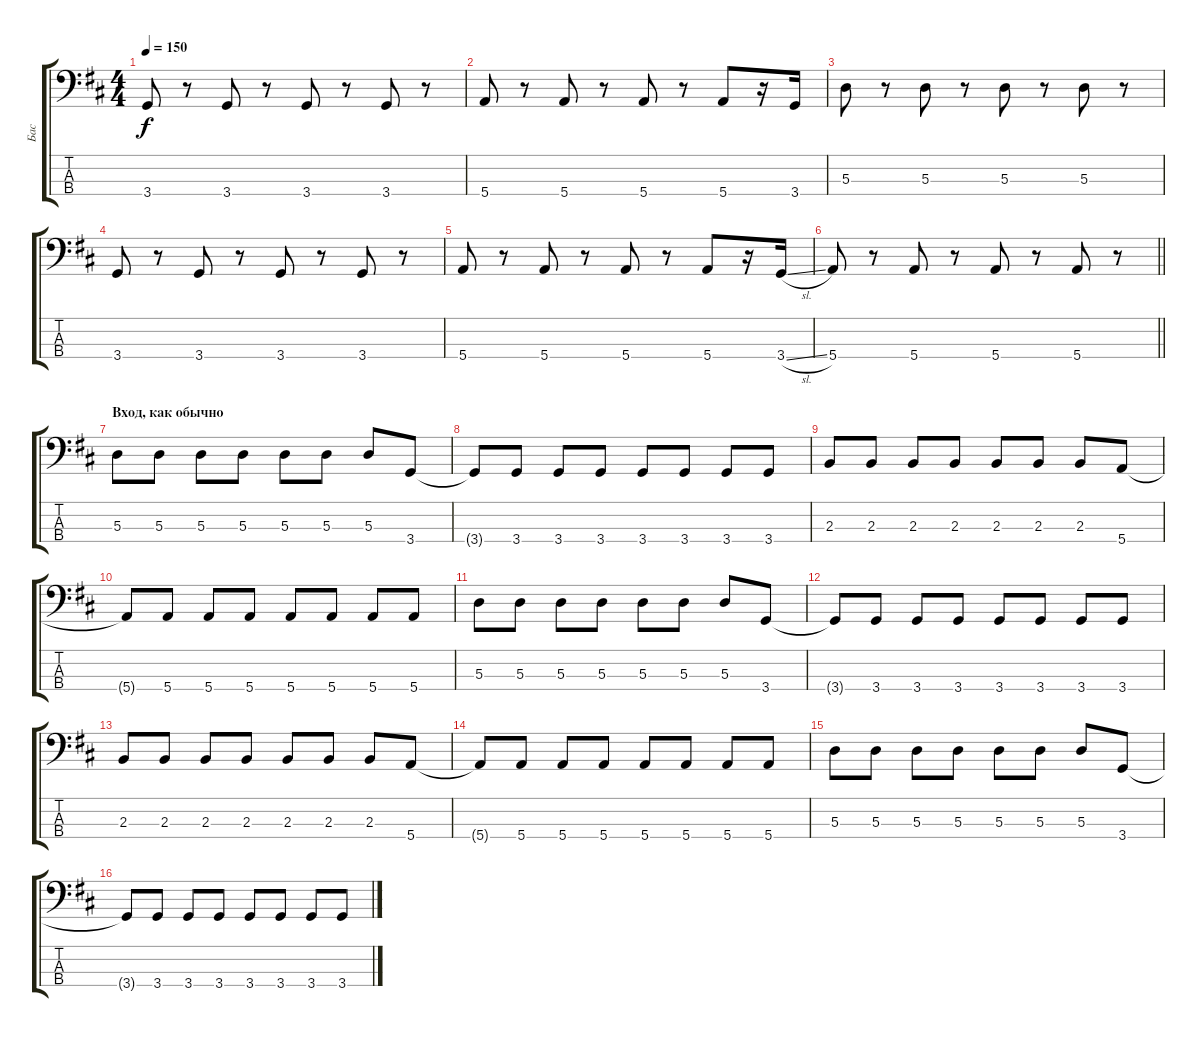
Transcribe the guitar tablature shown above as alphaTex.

\track ("Бас" "Бас") {instrument electricbassfinger}
\staff {score tabs}
\tuning (G2 D2 A1 E1) {hide}
\ts (4 4)
\tempo 150
\clef f4
\ks bminor
3.4.8{dy f} r.8 3.4.8 r.8 3.4.8 r.8 3.4.8 r.8 |
5.4.8 r.8 5.4.8 r.8 5.4.8 r.8 5.4.8 r.16 3.4.16 |
5.3.8 r.8 5.3.8 r.8 5.3.8 r.8 5.3.8 r.8 |
3.4.8 r.8 3.4.8 r.8 3.4.8 r.8 3.4.8 r.8 |
5.4.8 r.8 5.4.8 r.8 5.4.8 r.8 5.4.8 r.16 3.4{sl}.16 |
\barLineRight lightlight
5.4.8 r.8 5.4.8 r.8 5.4.8 r.8 5.4.8 r.8 |
\section ("" "Вход, как обычно")
5.3.8 5.3.8 5.3.8 5.3.8 5.3.8 5.3.8 5.3.8 3.4.8 |
3.4{t}.8 3.4.8 3.4.8 3.4.8 3.4.8 3.4.8 3.4.8 3.4.8 |
2.3.8 2.3.8 2.3.8 2.3.8 2.3.8 2.3.8 2.3.8 5.4.8 |
5.4{t}.8 5.4.8 5.4.8 5.4.8 5.4.8 5.4.8 5.4.8 5.4.8 |
5.3.8 5.3.8 5.3.8 5.3.8 5.3.8 5.3.8 5.3.8 3.4.8 |
3.4{t}.8 3.4.8 3.4.8 3.4.8 3.4.8 3.4.8 3.4.8 3.4.8 |
2.3.8 2.3.8 2.3.8 2.3.8 2.3.8 2.3.8 2.3.8 5.4.8 |
5.4{t}.8 5.4.8 5.4.8 5.4.8 5.4.8 5.4.8 5.4.8 5.4.8 |
5.3.8 5.3.8 5.3.8 5.3.8 5.3.8 5.3.8 5.3.8 3.4.8 |
3.4{t}.8 3.4.8 3.4.8 3.4.8 3.4.8 3.4.8 3.4.8 3.4.8
